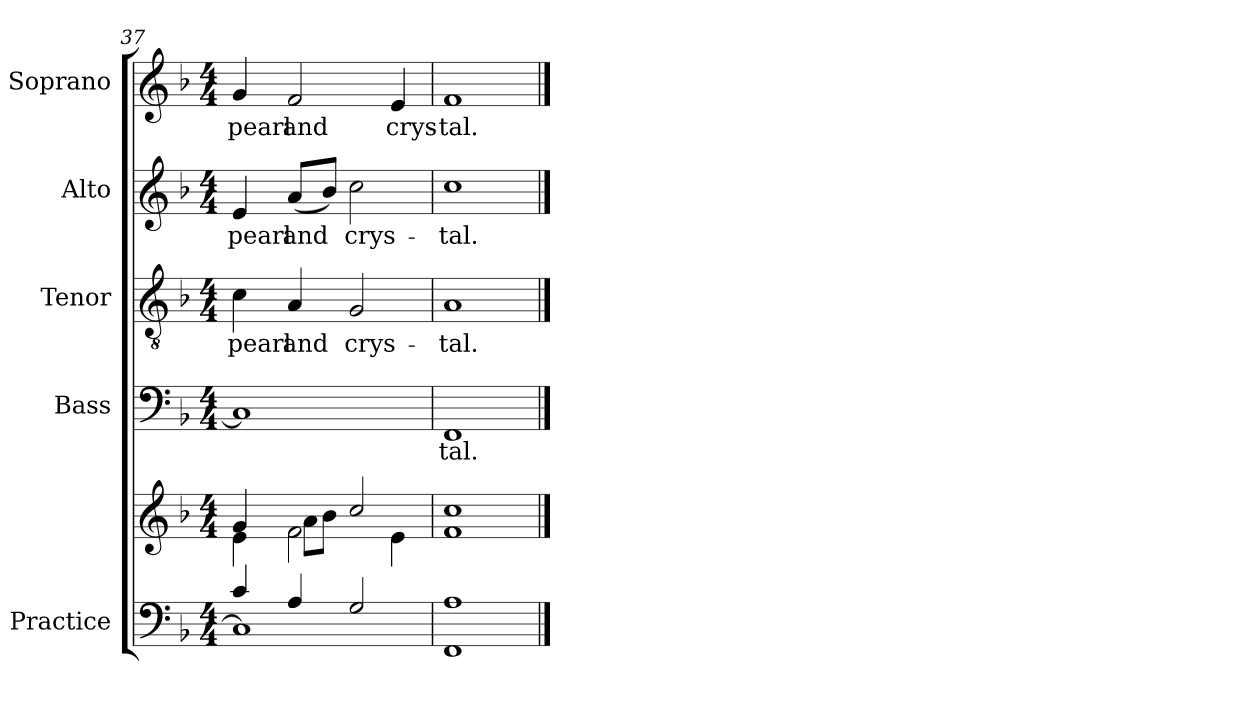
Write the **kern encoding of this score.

**kern	**kern	**kern	**text	**kern	**text	**kern	**text	**kern	**text
*part5	*part5	*part4	*part4	*part3	*part3	*part2	*part2	*part1	*part1
*staff6	*staff5	*staff4	*staff4	*staff3	*staff3	*staff2	*staff2	*staff1	*staff1
*I"Practice	*	*I"Bass	*	*I"Tenor	*	*I"Alto	*	*I"Soprano	*
*	*	*I'B	*	*I'T	*	*I'A	*	*I'S	*
*clefF4	*clefG2	*clefF4	*	*clefGv2	*	*clefG2	*	*clefG2	*
*k[b-]	*k[b-]	*k[b-]	*	*k[b-]	*	*k[b-]	*	*k[b-]	*
*F:	*F:	*F:	*	*F:	*	*F:	*	*F:	*
*M4/4	*M4/4	*M4/4	*	*M4/4	*	*M4/4	*	*M4/4	*
=37	=37	=37	=37	=37	=37	=37	=37	=37	=37
*^	*^	*	*	*	*	*	*	*	*
!	!	!	!	!	!	!	!LO:LY:b	!	!LO:LY:b	!	!LO:LY:b
4c/	1C]	4g/	4e\	1C]	.	4c\	pearl	4e/	pearl	4g/	pearl
!	!	!	!	!	!	!	!LO:LY:b	!	!LO:LY:b	!	!LO:LY:b
4A/	.	2f\	8a\L	.	.	4A/	and	(<8a/L	and	2f/	and
.	.	.	8b-\J	.	.	.	.	8b-/J)	.	.	.
!	!	!	!	!	!	!	!LO:LY:b	!	!LO:LY:b	!	!
2G/	.	.	2cc/	.	.	2G/	crys-	2cc\	crys-	.	.
!	!	!	!	!	!	!	!	!	!	!	!LO:LY:b
.	.	4e\	.	.	.	.	.	.	.	4e/	crys-
=38	=38	=38	=38	=38	=38	=38	=38	=38	=38	=38	=38
!	!	!	!	!	!LO:LY:b	!	!LO:LY:b	!	!LO:LY:b	!	!LO:LY:b
1A	1FF	1f	1cc	1FF	tal.	1A	-tal.	1cc	-tal.	1f	-tal.
*v	*v	*	*	*	*	*	*	*	*	*	*
*	*v	*v	*	*	*	*	*	*	*	*
==	==	==	==	==	==	==	==	==	==
*-	*-	*-	*-	*-	*-	*-	*-	*-	*-
